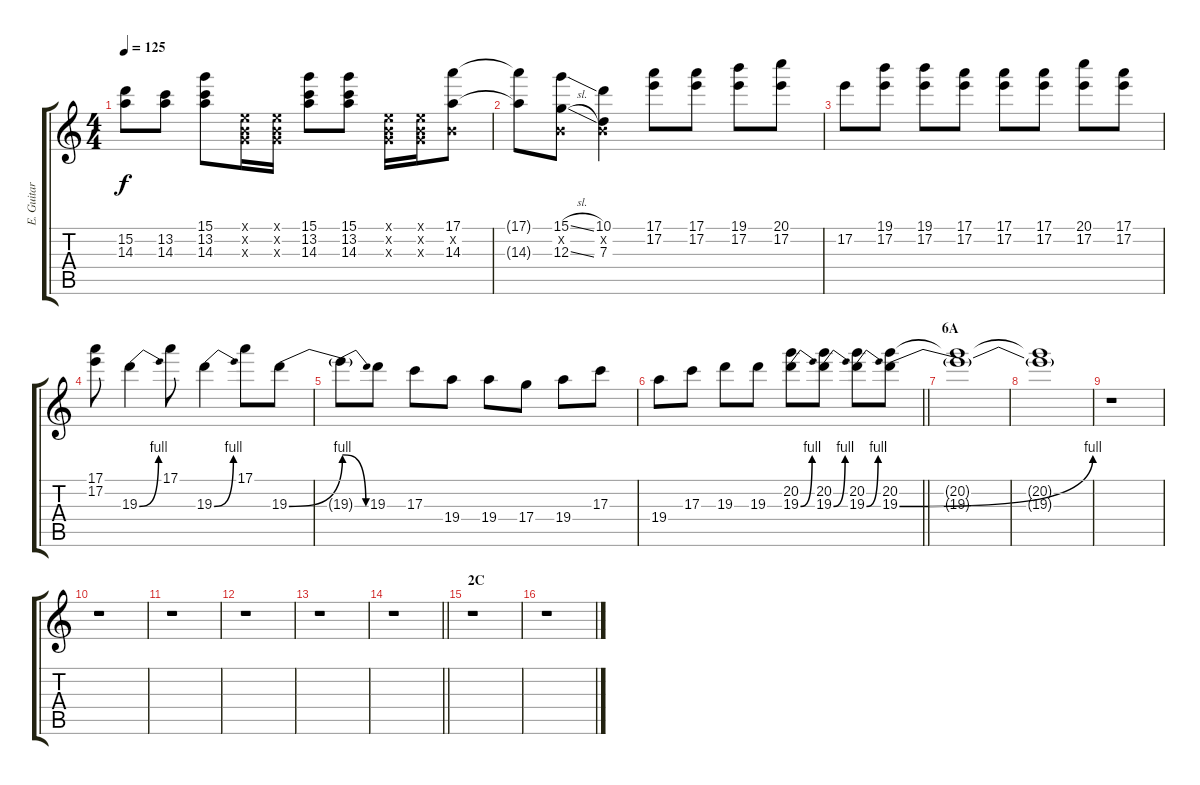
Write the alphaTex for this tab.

\track ("E. Guitar I" "E. Guitar ") {instrument overdrivenguitar}
\staff {score tabs}
\tuning (E4 B3 G3 D3 A2 E2) {hide}
\ts (4 4)
\tempo 125
\clef g2
\ks c
(15.2{t} 14.3{t}).8{dy f} (13.2 14.3).8 (15.1 13.2 14.3).8 (0.1{x} 0.2{x} 0.3{x}).16 (0.1{x} 0.2{x} 0.3{x}).16 (15.1 13.2 14.3).8 (15.1 13.2 14.3).8 (0.1{x} 0.2{x} 0.3{x}).16 (0.1{x} 0.2{x} 0.3{x}).16 (17.1 0.2{x} 14.3).8 |
(17.1{t} 14.3{t}).8 (15.1{sl} 0.2{x} 12.3{sl}).8 (10.1 0.2{x} 7.3).4 (17.1 17.2).8 (17.1 17.2).8 (19.1 17.2).8 (20.1 17.2).8 |
17.2.8 (19.1 17.2).8 (19.1 17.2).8 (17.1 17.2).8 (17.1 17.2).8 (17.1 17.2).8 (20.1 17.2).8 (17.1 17.2).8 |
(17.1 17.2).8 19.3{be (bend 0 0 60 4)}.4 17.1.8 19.3{be (bend 0 0 60 4)}.4 17.1.8 19.3{be (bend 0 0 60 4)}.8 |
19.3{be (release 0 4 60 0) t}.8 19.3.8 17.3.8 19.4.8 19.4.8 17.4.8 19.4.8 17.3.8 |
\barLineRight lightlight
19.4.8 17.3.8 19.3.8 19.3.8 (20.2 19.3{be (bend 0 0 60 4)}).8 (20.2 19.3{be (bend 0 0 60 4)}).8 (20.2 19.3{be (bend 0 0 60 4)}).8 (20.2 19.3{be (bend 0 0 60 4)}).8 |
\section ("" "6A")
(20.2{t} 19.3{t}).1 |
(20.2{t} 19.3{t}).1 |
r.1 |
r.1 |
r.1 |
r.1 |
r.1 |
\barLineRight lightlight
r.1 |
\section ("" "2C")
r.1 |
r.1
